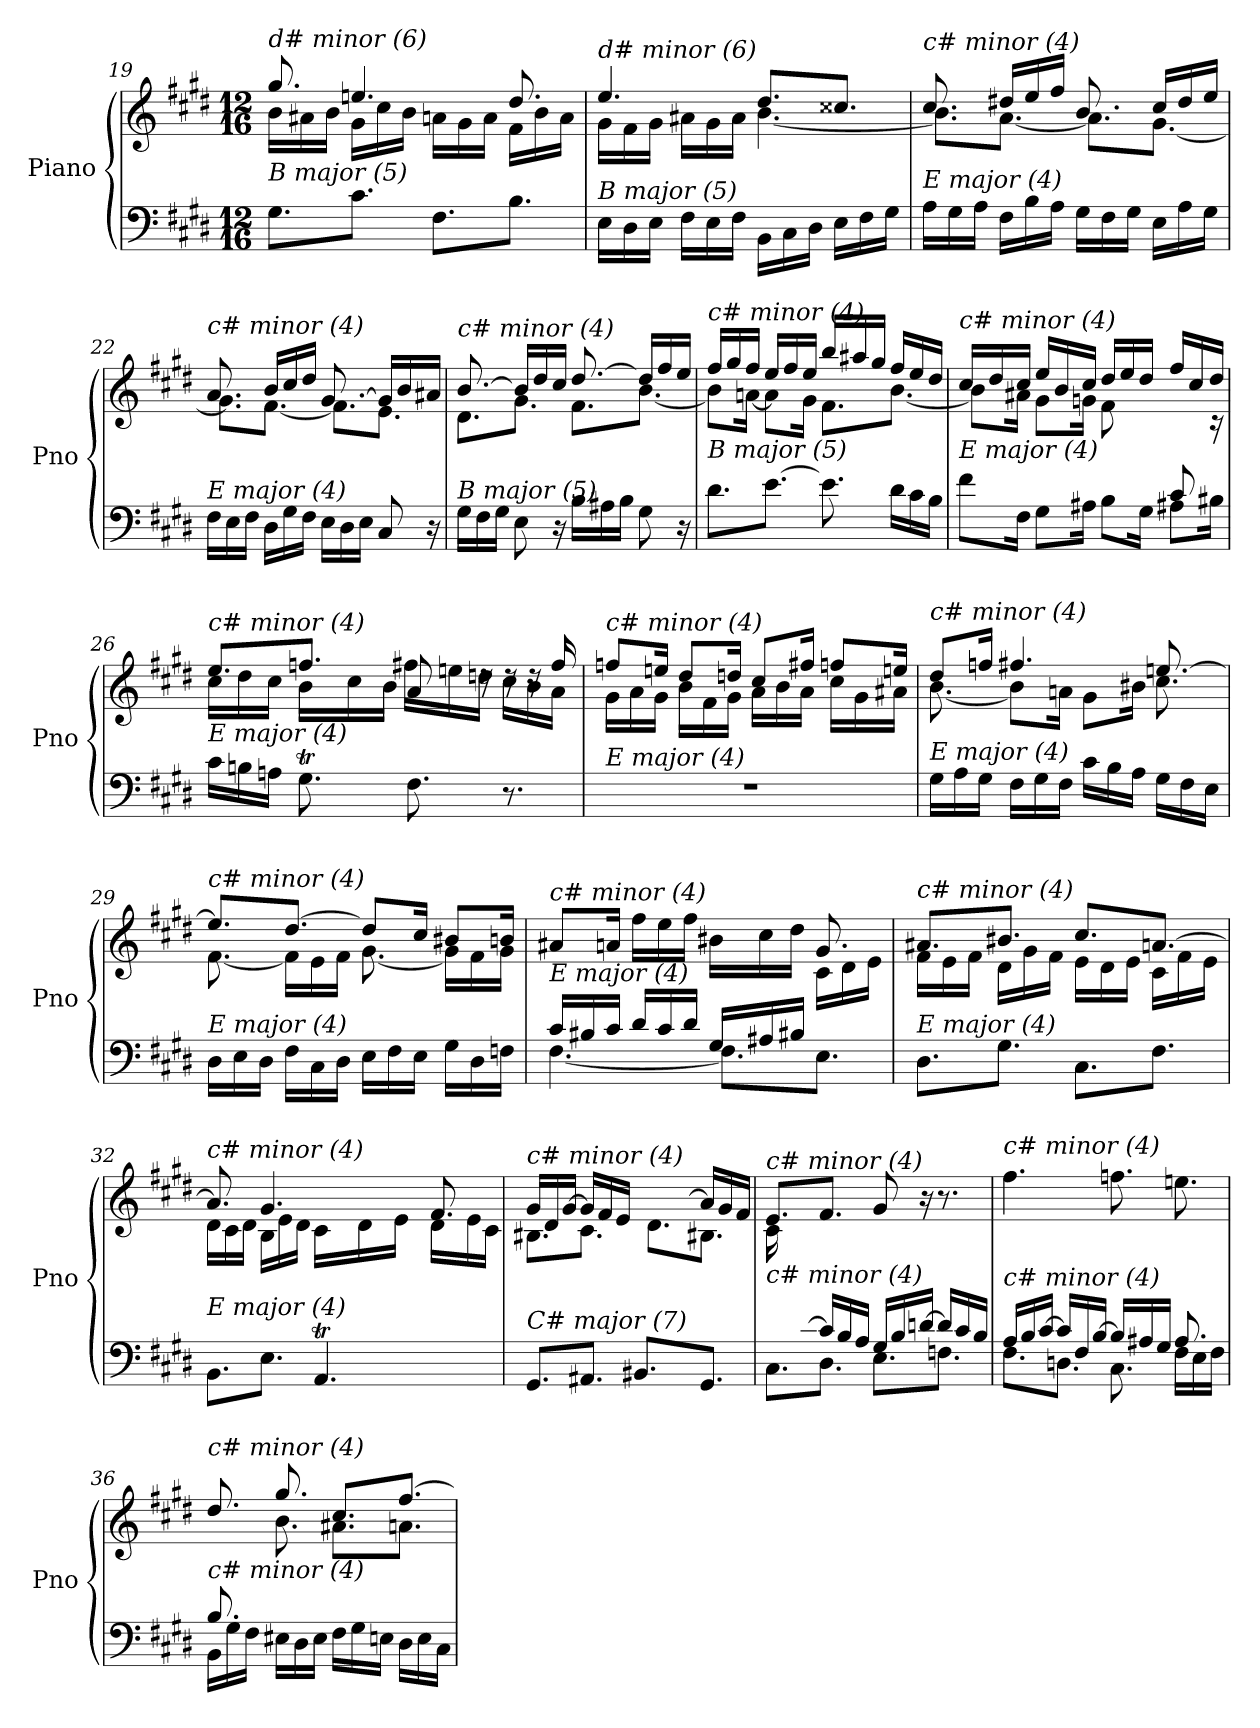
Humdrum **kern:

**kern	**kern
*part1	*part1
*staff2	*staff1
*I"Piano	*
*I'Pno	*
!!LO:LB:g=z
*clefF4	*clefG2
*k[f#c#g#d#]	*k[f#c#g#d#]
*M12/16	*M12/16
=19	=19
*	*^
!	!LO:TX:i:t=d# minor (6)	!
!LO:TX:i:t=B major (5)	!	!
8.G#\L	8.gg#/	16b\LL
.	.	16a#X\
.	.	16b\JJ
8.c#\J	4.een/	16g#\LL
.	.	16cc#\
.	.	16b\JJ
8.F#\L	.	16an\LL
.	.	16g#\
.	.	16a\JJ
8.B\J	8.dd#/	16f#\LL
.	.	16b\
.	.	16a\JJ
=20	=20	=20
!	!LO:TX:i:t=d# minor (6)	!
!LO:TX:i:t=B major (5)	!	!
16E\LL	4.ee/	16g#\LL
16D#\	.	16f#\
16E\JJ	.	16g#\JJ
16F#\LL	.	16a#X\LL
16E\	.	16g#\
16F#\JJ	.	16a#\JJ
16BB\LL	8.dd#/L	[4.b\
16C#\	.	.
16D#\JJ	.	.
16E\LL	8.cc##Xi/J	.
16F#\	.	.
16G#\JJ	.	.
=21	=21	=21
!	!LO:TX:i:t=c# minor (4)	!
!LO:TX:i:t=E major (4)	!	!
16A\LL	8.cc#/	8.b\L]
16G#\	.	.
16A\JJ	.	.
16F#\LL	16dd#X/LL	[8.a\J
16B\	16ee/	.
16A\JJ	16ff#/JJ	.
16G#\LL	8.b/	8.a\L]
16F#\	.	.
16G#\JJ	.	.
16E\LL	16cc#/LL	[8.g#\J
16A\	16dd#/	.
16G#\JJ	16ee/JJ	.
!!LO:LB:g=z	!!
=22	=22	=22
!	!LO:TX:i:t=c# minor (4)	!
!LO:TX:i:t=E major (4)	!	!
16F#\LL	8.a/	8.g#\L]
16E\	.	.
16F#\JJ	.	.
16D#\LL	16b/LL	[8.f#\J
16G#\	16cc#/	.
16F#\JJ	16dd#/JJ	.
16E\LL	[8.g#/	8.f#\L]
16D#\	.	.
16E\JJ	.	.
8C#/	16g#/LL]	8.e\J
.	16b/	.
16r	16a#X/JJ	.
=23	=23	=23
!	!LO:TX:i:t=c# minor (4)	!
!LO:TX:i:t=B major (5)	!	!
16G#\LL	[8.b/	8.d#\L
16F#\	.	.
16G#\JJ	.	.
8E\	16b/LL]	8.g#\J
.	16dd#/	.
16r	16cc#/JJ	.
16B\LL	[8.dd#/	8.f#\L
16A#X\	.	.
16B\JJ	.	.
8G#\	16dd#/LL]	[8.b\J
.	16ff#/	.
16r	16ee/JJ	.
=24	=24	=24
!	!LO:TX:i:t=c# minor (4)	!
!LO:TX:i:t=B major (5)	!	!
8.d#\L	16ff#/LL	8b\L]
.	16gg#/	.
.	16ff#/JJ	[16an\Jk
[8.e\J	16ee/LL	8a\L]
.	16ff#/	.
.	16ee/JJ	16g#\Jk
8.e\]	16bb/LL	8.f#\L
.	16aa#X/	.
.	16gg#/JJ	.
16d#\LL	16ff#/LL	[8.b\J
16c#\	16ee/	.
16B\JJ	16dd#/JJ	.
!!LO:LB:g=z	!!
=25	=25	=25
*^	*	*
!	!	!LO:TX:i:t=c# minor (4)	!
!LO:TX:i:t=E major (4)	!	!	!
2ryy	8f#\L	16cc#/LL	8b\L]
.	.	16dd#/	.
.	16F#\Jk	16cc#/JJ	16a#X\Jk
.	8G#\L	16ee/LL	8g#\L
.	.	16b/	.
.	16A#X\Jk	16cc#/JJ	16gn\Jk
.	8B\L	16dd#/LL	8f#\L
.	.	16ee/	.
16B#X/Jk	16G#\Jk	16dd#/JJ	8.ryy
8c#/	8A#X\L	16ff#/LL	.
.	.	16cc#/	.
16ryy	16B#X\Jk	16dd#/JJ	16rc
=26	=26	=26	=26
*	*	*	*^
!	!	!LO:TX:i:t=c# minor (4)	!	!
!LO:TX:i:t=E major (4)	!	!	!	!
16c#\LL	8.ryy	8.ee/L	16cc#\LL	8.ryy
16Bn\	.	.	16dd#\	.
16An\JJ	.	.	16cc#\JJ	.
8.G#t\	32A!yy	8.ffni/J	16b\LL	8.ryy
.	32G#!yy	.	.	.
.	32A!yy	.	16cc#\	.
.	16.G#!yy	.	.	.
.	.	.	16b\JJ	.
8.F#\	4.ryy	8a/	16ff#\LL	4.ryy
.	.	.	16een\	.
.	.	16rdd	16ddn\JJ	.
8.r	.	16rdd	16cc#\LL	.
.	.	16rdd	16b\	.
.	.	16ff#/	16a\JJ	.
*v	*v	*	*	*
*	*	*v	*v
=27	=27	=27
!	!LO:TX:i:t=c# minor (4)	!
!LO:TX:i:t=E major (4)	!	!
2.r	8ffni/L	16g#\LL
.	.	16a\
.	16een/Jk	16g#\JJ
.	8dd#/L	16b\LL
.	.	16f#\
.	16ddn/Jk	16g#\JJ
.	8cc#/L	16a\LL
.	.	16b\
.	16ff#/Jk	16a\JJ
.	8ffni/L	16cc#\LL
.	.	16g#\
.	16een/Jk	16a#X\JJ
!!LO:LB:g=z	!!
=28	=28	=28
!	!LO:TX:i:t=c# minor (4)	!
!LO:TX:i:t=E major (4)	!	!
16G#\LL	8dd#/L	[8.b\
16A\	.	.
16G#\JJ	16ffni/Jk	.
16F#\LL	4.ff#/	8b\L]
16G#\	.	.
16F#\JJ	.	16an\Jk
16c#\LL	.	8g#\L
16B\	.	.
16A\JJ	.	16b#X\Jk
16G#\LL	[8.een/	8.cc#\
16F#\	.	.
16E\JJ	.	.
=29	=29	=29
!	!LO:TX:i:t=c# minor (4)	!
!LO:TX:i:t=E major (4)	!	!
16D#\LL	8.ee/L]	[8.f#\
16E\	.	.
16D#\JJ	.	.
16F#\LL	[8.dd#/J	16f#\LL]
16C#\	.	16e\
16D#\JJ	.	16f#\JJ
16E\LL	8dd#/L]	[8.g#\
16F#\	.	.
16E\JJ	16cc#/Jk	.
16G#\LL	8b#X/L	16g#\LL]
16D#\	.	16f#\
16Fni\JJ	16bn/Jk	16g#\JJ
=30	=30	=30
*^	*	*
!	!	!LO:TX:i:t=c# minor (4)	!
!LO:TX:i:t=E major (4)	!	!	!
16c#/LL	[4.F#\	8a#X/L	2ryy
16B#X/	.	.	.
16c#/JJ	.	16an/Jk	.
16d#/LL	.	16ff#\LL	.
16c#/	.	16ee\	.
16d#/JJ	.	16ff#\JJ	.
16G#/LL	8.F#\L]	16b#X\LL	.
16A#X/	.	16cc#\	.
16B#X/JJ	.	16dd#\JJ	16ryy
8.ryy	8.E\J	8.g#/	16c#\LL
.	.	.	16d#\
.	.	.	16e\JJ
*v	*v	*	*
!!LO:LB:g=z	!!
=31	=31	=31
!	!LO:TX:i:t=c# minor (4)	!
!LO:TX:i:t=E major (4)	!	!
8.D#\L	8.a#X/L	16f#\LL
.	.	16e\
.	.	16f#\JJ
8.G#\J	8.b#X/J	16d#\LL
.	.	16g#\
.	.	16f#\JJ
8.C#\L	8.cc#/L	16e\LL
.	.	16d#\
.	.	16e\JJ
8.F#\J	[8.an/J	16c#\LL
.	.	16f#\
.	.	16e\JJ
=32	=32	=32
*^	*	*^
!	!	!LO:TX:i:t=c# minor (4)	!	!
!LO:TX:i:t=E major (4)	!	!	!	!
8.BB\L	4.ryy	8.a/]	16d#\LL	4.ryy
.	.	.	16c#\	.
.	.	.	16d#\JJ	.
8.E\J	.	4.g#/	16B\LL	.
.	.	.	16e\	.
.	.	.	16d#\JJ	.
4.AAT/	32BB!yy	.	16c#\LL	4.ryy
.	32AA!yy	.	.	.
.	32BB!yy	.	16d#\	.
.	32AA!yy	.	.	.
.	32BB!yy	.	16e\JJ	.
.	32AA!yy	.	.	.
.	32BB!yy	8.f#/	16d#\LL	.
.	[32AA!yy	.	.	.
.	8AA!yy]	.	16e\	.
.	.	.	16c#\JJ	.
*v	*v	*	*	*
*	*	*v	*v
=33	=33	=33
!	!LO:TX:i:t=c# minor (4)	!
!LO:TX:i:t=C# major (7)	!	!
8.GG#/L	16g#/LL	8.B#X\L
.	16d#/	.
.	[16g#/JJ	.
8.AA#X/J	16g#/LL]	8.c#\J
.	16f#/	.
.	16e/JJ	.
8.BB#X/L	16d#/LLyy	8.d#\L
.	16f#/	.
.	[16a/JJ	.
8.GG#/J	16a/LL]	8.B#X\J
.	16g#/	.
.	16f#/JJ	.
!!LO:PB:g=z	!!
=34	=34	=34
*^	*	*
!	!	!LO:TX:i:t=c# minor (4)	!
!LO:TX:i:t=c# minor (4)	!	!	!
16ryy	8.C#\L	8.e/L	16c#\LL
16G#/	.	.	2ryy
[16c#/JJ	.	.	.
16c#/LL]	8.D#\J	8.f#/J	.
16B/	.	.	.
16A/JJ	.	.	.
16G#/LL	8.E\L	8g#/	.
16B/	.	.	.
[16dn/JJ	.	16r	.
16d/LL]	8.Fni\J	8.r	8.ryy
16c#/	.	.	.
16B/JJ	.	.	.
*	*	*v	*v
=35	=35	=35
!	!	!LO:TX:i:t=c# minor (4)
!LO:TX:i:t=c# minor (4)	!	!
16A/LL	8.F#\L	4.ff#\
16B/	.	.
[16c#/JJ	.	.
16c#/LL]	8.Dn\J	.
16F#/	.	.
[16B/JJ	.	.
16B/LL]	8.C#\	8.ffni\L
16A#X/	.	.
16G#/JJ	.	.
8.A#/	16F#\LL	8.een\J
.	16E\	.
.	16F#\JJ	.
=36	=36	=36
*	*	*^
!	!	!LO:TX:i:t=c# minor (4)	!
!LO:TX:i:t=c# minor (4)	!	!	!
8.B/L	16BB\LL	8.dd#/L	8.ryy
.	16G#\	.	.
.	16F#\JJ	.	.
2ryy	16E#Xj\LL	8.gg#/J	8.b\J
.	16D#\	.	.
.	16E#j\JJ	.	.
.	16F#\LL	8.cc#/L	8.a#X\L
.	16G#\	.	.
.	16En\JJ	.	.
.	16D#\LL	[8.ff#/J	8.an\J
.	16E\	.	.
16ryy	16C#\JJ	.	.
*v	*v	*	*
*	*v	*v
=	=
*-	*-
